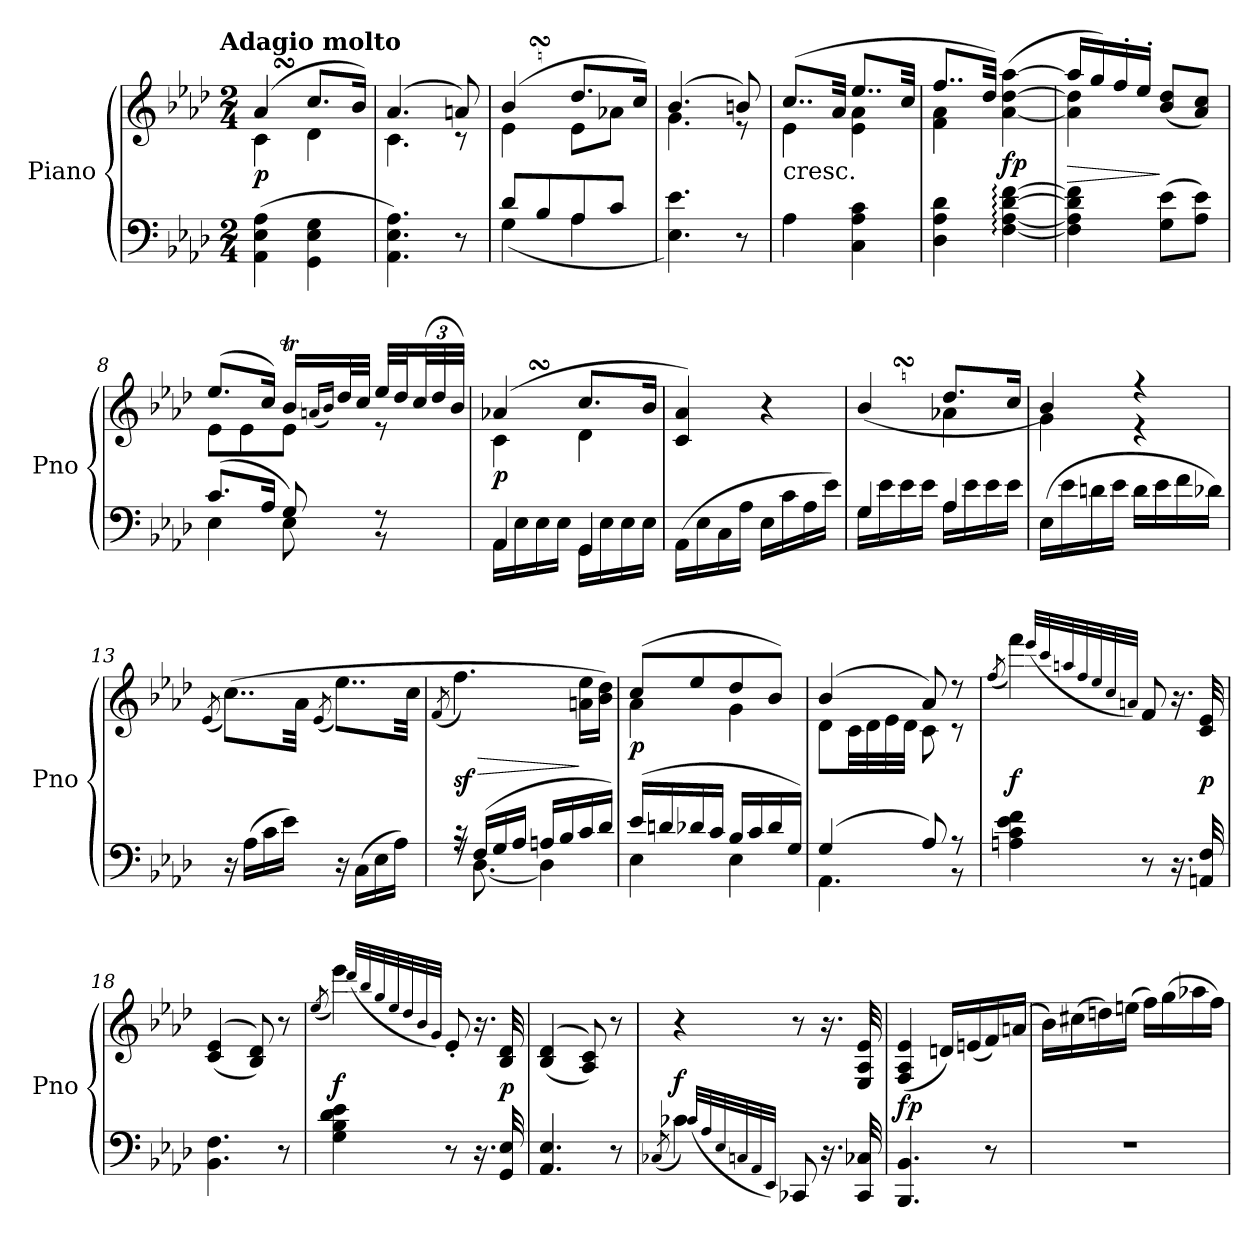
**kern	**kern	**dynam
*part1	*part1	*part1
*staff2	*staff1	*staff1/2
*I"Piano	*	*
*I'Pno	*	*
*clefF4	*clefG2	*
*k[b-e-a-d-]	*k[b-e-a-d-]	*
*A-:	*A-:	*
!!LO:TX:omd:t=Adagio molto
*M2/4	*M2/4	*
*MM52	*MM52	*
=1	=1	=1
*	*^	*
(4AA- 4E- 4A-	(4a-SSs	4c	p
4GG\ 4E-\ 4G\	8.ccL	4d-	.
.	16b-Jk)	.	.
=2	=2	=2	=2
4.AA- 4.E- 4.A-)	(4.a-	4.c	.
8r	8an)	8rc	.
=3	=3	=3	=3
*^	*	*	*
8d-L	(4G	(4b-SSs	4e-	.
8B-	.	.	.	.
8A-	4A-	8.dd-L	8e-L	.
8cJ	.	.	8a-XJ	.
.	.	16ccJk)	.	.
*v	*v	*	*	*
=4	=4	=4	=4
4.E- 4.e-)	(4.b-	4.g	.
8r	8bn)	8r	.
=5	=5	=5	=5
!	!LO:TX:c:t=cresc.	!	!
4A-	(8..ccL	4e-	.
.	32a-Jkk	.	.
4C 4A- 4c	8..ee-L	4e- 4a-	.
.	32ccJkk	.	.
=6	=6	=6	=6
4D- 4A- 4d-	8..ffL	4f 4a-	.
.	32dd-Jkk)	.	.
[4F: [4A-: [4d-: [4f:	4ryy	([4a-: [4dd-: [4aa-:	fp
=7	=7	=7	=7
4F] 4A-] 4d-] 4f]	16aa-LL]	4a-] 4dd-]	>
.	16gg)	.	.
.	16ff'	.	.
.	16ee-'JJ	.	.
(<8G 8e-L	(8b-/ 8dd-/L	4ryy	]
8A- 8e-J)	8a-/ 8cc/J)	.	.
=8	=8	=8	=8
*^	*	*	*
(8.cL	4E-	(8.ee-L	8e-L	.
.	.	.	8e-	.
16A-Jk	.	16ccJk)	.	.
8G)	8E-	16b-TLL	8e-J	.
.	.	(16qanLL	.	.
.	.	16qb-JJ)	.	.
.	.	32dd-L	.	.
.	.	32ccJJJ	.	.
8r	8r	32ee-LLL	8re	.
.	.	32dd-J	.	.
*	*	*Xbrackettup	*	*
.	.	(<48ccL	.	.
.	.	48dd-	.	.
.	.	48b-JJJ)	.	.
=9	=9	=9	=9	=9
4AA-	16AA-LL	(4a-XSSs	4c	p
.	16E-	.	.	.
.	16E-	.	.	.
.	16E-JJ	.	.	.
4GG	16GGLL	8.ccL	4d-	.
.	16E-	.	.	.
.	16E-	.	.	.
.	16E-JJ	16b-Jk	.	.
*v	*v	*	*	*
*	*v	*v	*
=10	=10	=10
(16AA-LL	4c 4a-)	.
16E-	.	.
16C	.	.
16A-JJ	.	.
16E-LL	4r	.
16c	.	.
16A-	.	.
16e-JJ)	.	.
=11	=11	=11
*^	*^	*
4G	16GLL	(>4b-SSs/	4ryy	.
.	16e-	.	.	.
.	16e-	.	.	.
.	16e-JJ	.	.	.
4A-	16A-LL	8.dd-L	4a-X	.
.	16e-	.	.	.
.	16e-	.	.	.
.	16e-JJ	16ccJk	.	.
*v	*v	*	*	*
=12	=12	=12	=12
(16E-LL	4b-)	4g	.
16e-	.	.	.
16dn	.	.	.
16e-JJ	.	.	.
16dLL	4r	4r	.
16e-	.	.	.
16f	.	.	.
16d-XJJ)	.	.	.
*	*v	*v	*
=13	=13	=13
.	(<8qe-	.
16r	(8..ccL)	.
(16A-LL	.	.
16c	.	.
16e-JJ)	.	.
.	32a-Jkk	.
.	(<8qe-	.
16r	8..ee-L)	.
(16CLL	.	.
16E-	.	.
16A-JJ)	.	.
.	32ccJkk	.
=14	=14	=14
.	(<8qf	.
*^	*	*
16r	16rc	4.ff)	> sf
(16FLL	[8.D-	.	.
16G	.	.	.
16A-JJ	.	.	.
16AnLL	4D-]	.	.
16B-	.	.	.
16c	.	16an 16ee-LL	]
16d-JJ)	.	16b- 16dd-JJ)	.
=15	=15	=15	=15
*	*	*^	*
(16e-LL	4E-	(8ccL	4a-	p
16dn	.	.	.	.
16d-X	.	8ee-	.	.
16cJJ	.	.	.	.
16B-LL	4E-	8dd-	4g	.
16c	.	.	.	.
16d-	.	8b-J)	.	.
16GJJ)	.	.	.	.
=16	=16	=16	=16	=16
(4G	4.AA-	(4b-	8d-L	.
.	.	.	32cLL	.
.	.	.	32d-	.
.	.	.	32e-	.
.	.	.	32d-JJJ	.
8A-)	.	8a-)	8c	.
8rA	8rBB	8r	8rc	.
*v	*v	*	*	*
*	*v	*v	*
=17	=17	=17
.	(<8qff	.
4An 4c 4e- 4f	4fff)	f
.	(32qeee-LLL	.
.	32qccc	.
.	32qaan	.
.	32qff	.
.	32qee-	.
.	32qcc	.
.	32qanJJJ)	.
8r	8f	.
16.r	16.r	.
32AAn 32F	32c 32e-	p
=18	=18	=18
4.BB- 4.F	(<(>4c 4e-	.
.	8B- 8d-))	.
8r	8r	.
=19	=19	=19
.	(<8qee-	.
4G 4B- 4d- 4e-	4eee-)	f
.	(32qddd-LLL	.
.	32qbb-	.
.	32qgg	.
.	32qee-	.
.	32qdd-	.
.	32qb-	.
.	32qgJJJ)	.
8r	8e-'	.
16.r	16.r	.
32GG 32E-	32B- 32d-	p
=20	=20	=20
4.AA- 4.E-	(<(>4B- 4d-	.
.	8A- 8c))	.
8r	8r	.
=21	=21	=21
(<8qC-X	.	.
4c-X)	4r	f
(32qc-LLL	.	.
32qA-	.	.
32qE-	.	.
32qCn	.	.
32qAA-	.	.
32qEE-JJJ)	.	.
8CC-X	8r	.
16.r	16.r	.
32CC- 32C-X	32E- 32A- 32e-	.
=22	=22	=22
4.BBB- 4.BB-	(>4F 4A- 4e-	fp
.	16dnLL)	.
.	(16en	.
8r	16f)	.
.	(<16anJJ	.
=23	=23	=23
2r	16b-LL)	.
.	(16cc#X	.
.	16ddn)	.
.	(16eenJJ	.
.	16ffLL)	.
.	(16gg	.
.	16aa-X	.
.	16ffJJ)	.
=	=	=
*-	*-	*-
